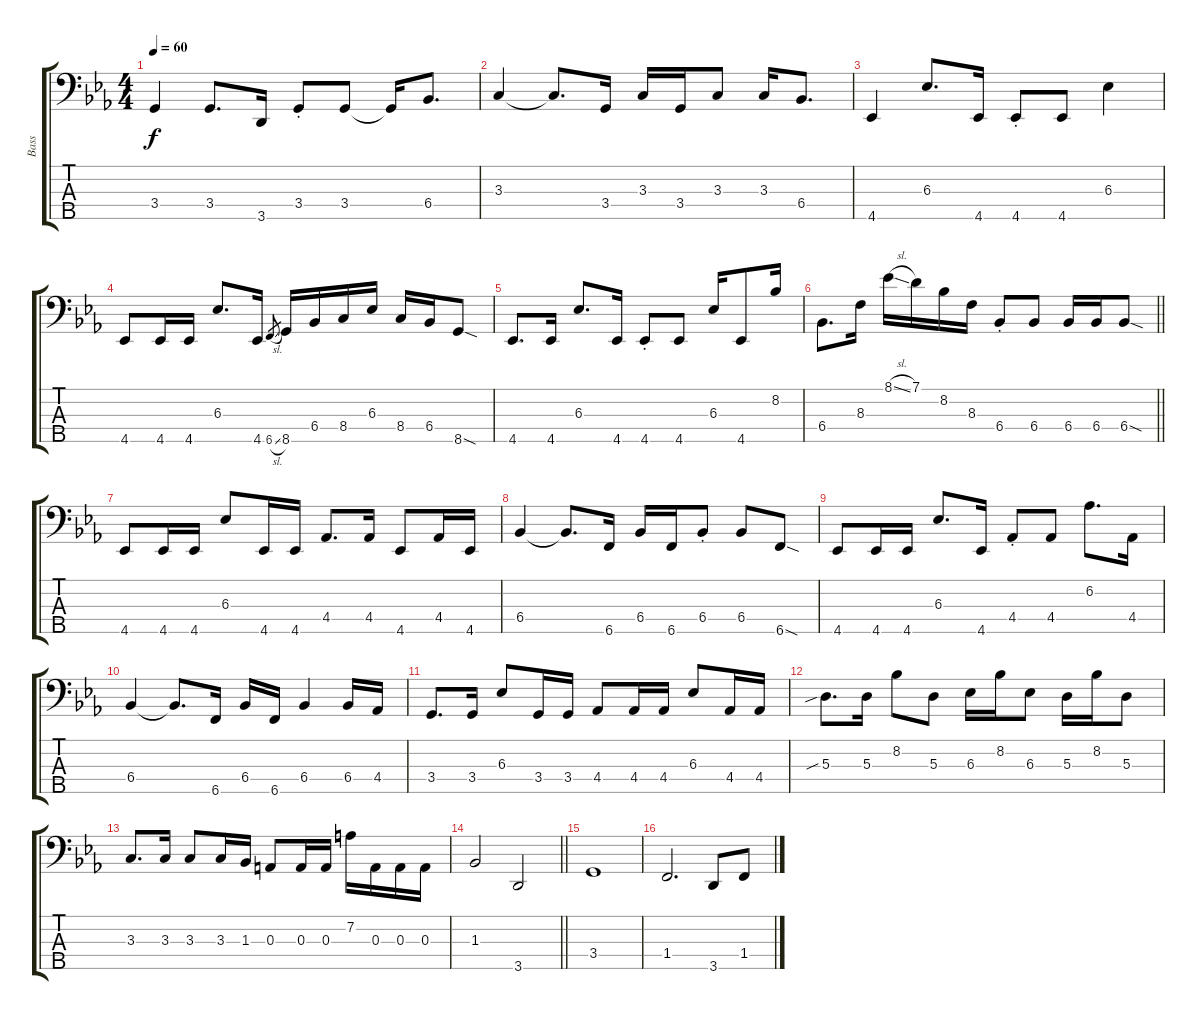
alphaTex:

\track ("Bass" "Bass") {instrument electricbassfinger}
\staff {score tabs}
\tuning (G2 D2 A1 E1 B0) {hide}
\ts (4 4)
\tempo 60
\clef f4
\ks eb
3.4.4{dy f} 3.4.8{d} 3.5.16 3.4{st}.8 3.4.8 3.4{t}.16 6.4.8{d} |
3.3.4 3.3{t}.8{d} 3.4.16 3.3.16 3.4.16 3.3.8 3.3.16 6.4.8{d} |
4.5.4 6.3.8{d} 4.5.16 4.5{st}.8 4.5.8 6.3.4 |
4.5.8 4.5.16 4.5.16 6.3.8{d} 4.5.16 6.5{sl}.8{gr} 8.5.16 6.4.16 8.4.16 6.3.16 8.4.16 6.4.16 8.5{sod}.8 |
4.5.8{d} 4.5.16 6.3.8{d} 4.5.16 4.5{st}.8 4.5.8 6.3.16 4.5.8 8.2.16 |
\barLineRight lightlight
6.4.8{d} 8.3.16 8.1{sl}.16 7.1.16 8.2.16 8.3.16 6.4{st}.8 6.4.8 6.4.16 6.4.16 6.4{sod}.8 |
4.5.8 4.5.16 4.5.16 6.3.8 4.5.16 4.5.16 4.4.8{d} 4.4.16 4.5.8 4.4.16 4.5.16 |
6.4.4 6.4{t}.8{d} 6.5.16 6.4.16 6.5.16 6.4{st}.8 6.4.8 6.5{sod}.8 |
4.5.8 4.5.16 4.5.16 6.3.8{d} 4.5.16 4.4{st}.8 4.4.8 6.2.8{d} 4.4.16 |
6.4.4 6.4{t}.8{d} 6.5.16 6.4.16 6.5.16 6.4.4 6.4.16 4.4.16 |
3.4.8{d} 3.4.16 6.3.8 3.4.16 3.4.16 4.4.8 4.4.16 4.4.16 6.3.8 4.4.16 4.4.16 |
5.3{sib}.8{d} 5.3.16 8.2.8 5.3.8 6.3.16 8.2.16 6.3.8 5.3.16 8.2.16 5.3.8 |
3.3.8{d} 3.3.16 3.3.8 3.3.16 1.3.16 0.3.8 0.3.16 0.3.16 7.2.16 0.3.16 0.3.16 0.3.16 |
\barLineRight lightlight
1.3.2 3.5.2 |
3.4.1 |
1.4.2{d} 3.5.8 1.4.8
